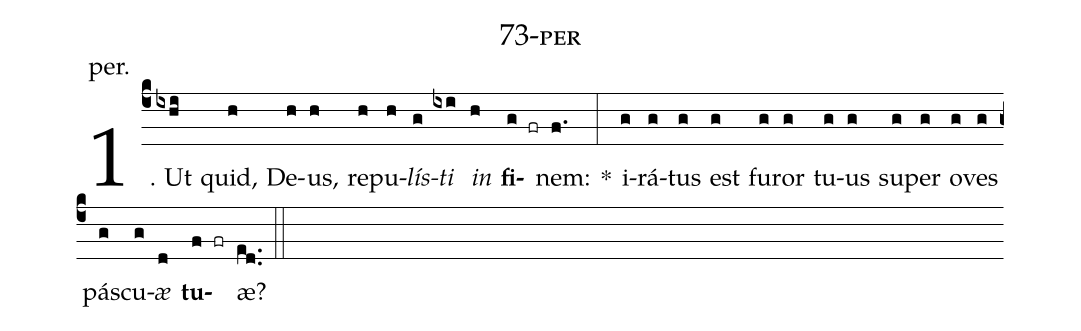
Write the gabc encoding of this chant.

name: 73-per;
annotation: per.;
%%
(c4)1. Ut(ixhi) quid,(h) De(h)us,(h) re(h)pu(h)<i>lís</i>(g)<i>ti</i>(ixi) <i>in</i>(h) <b>fi</b>(g fr)nem:(f.) *(:) i(g)rá(g)tus(g) est(g) fu(g)ror(g) tu(g)us(g) su(g)per(g) o(g)ves(g) pás(g)cu(g)<i>æ</i>(d) <b>tu</b>(f fr)æ?(ed..) (::)
